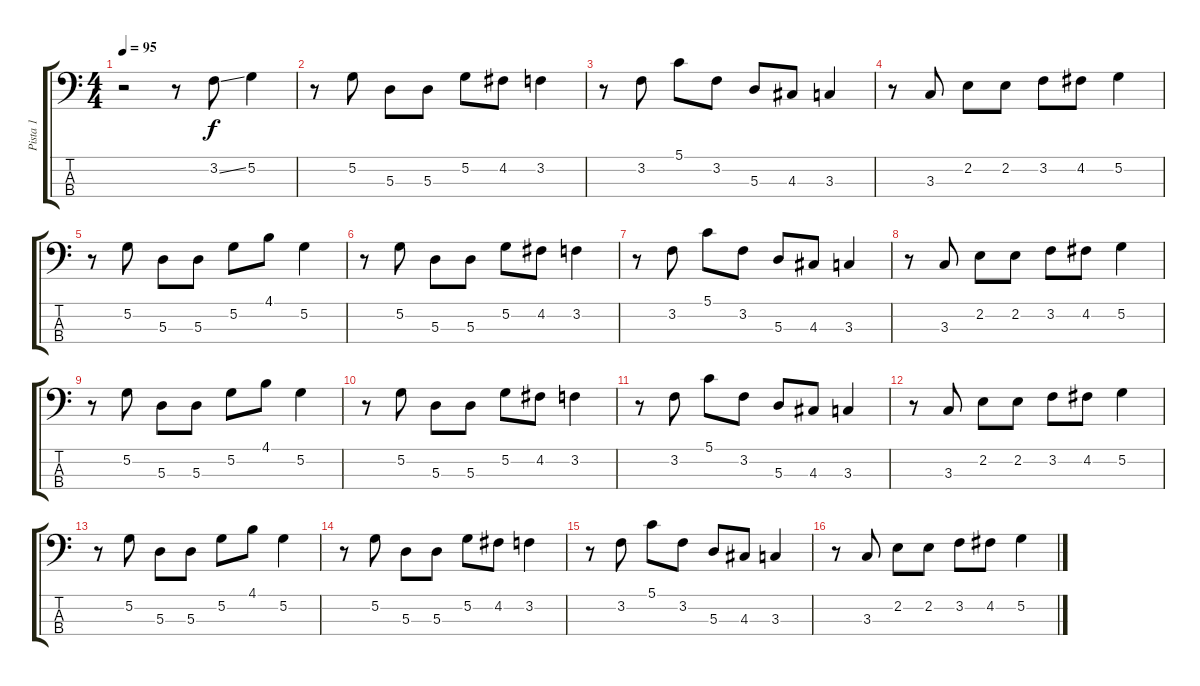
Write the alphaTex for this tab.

\track ("Pista 1" "Pista 1") {instrument electricbassfinger}
\staff {score tabs}
\tuning (G2 D2 A1 E1) {hide}
\ts (4 4)
\tempo 95
\clef f4
\ks c
r.2{dy f instrument electricbassfinger} r.8 3.2{ss}.8 5.2.4 |
r.8 5.2.8 5.3.8 5.3.8 5.2.8 4.2.8 3.2.4 |
r.8 3.2.8 5.1.8 3.2.8 5.3.8 4.3.8 3.3.4 |
r.8 3.3.8 2.2.8 2.2.8 3.2.8 4.2.8 5.2.4 |
r.8 5.2.8 5.3.8 5.3.8 5.2.8 4.1.8 5.2.4 |
r.8 5.2.8 5.3.8 5.3.8 5.2.8 4.2.8 3.2.4 |
r.8 3.2.8 5.1.8 3.2.8 5.3.8 4.3.8 3.3.4 |
r.8 3.3.8 2.2.8 2.2.8 3.2.8 4.2.8 5.2.4 |
r.8 5.2.8 5.3.8 5.3.8 5.2.8 4.1.8 5.2.4 |
r.8 5.2.8 5.3.8 5.3.8 5.2.8 4.2.8 3.2.4 |
r.8 3.2.8 5.1.8 3.2.8 5.3.8 4.3.8 3.3.4 |
r.8 3.3.8 2.2.8 2.2.8 3.2.8 4.2.8 5.2.4 |
r.8 5.2.8 5.3.8 5.3.8 5.2.8 4.1.8 5.2.4 |
r.8 5.2.8 5.3.8 5.3.8 5.2.8 4.2.8 3.2.4 |
r.8 3.2.8 5.1.8 3.2.8 5.3.8 4.3.8 3.3.4 |
r.8 3.3.8 2.2.8 2.2.8 3.2.8 4.2.8 5.2.4
